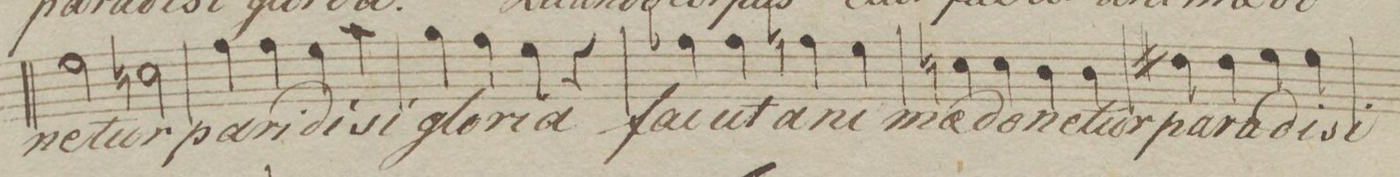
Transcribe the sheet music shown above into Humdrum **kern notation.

**kern	**text	**dynam
*I"Tenor.	*	*
*clefC4	*	*
*k[b-]	*	*
*met(c)	*	*
*M4/4	*	*
*2\right	*	*
2d\	-ne-	.
2Bn\	-tur	.
=17	=17	=17
4e\	pa-	.
4e\	-ra-	.
4d\	-di-	.
4g\	-si	.
=18	=18	=18
4f\	glo-	.
4e\	-ri-	.
4d\	-a	.
4r	.	.
=19	=19	=19
4e-X\	fac	.
4e-\	ut	.
4en\	a-	.
4d\	-ni-	.
=20	=20	=20
4Bn\	-mae	.
4B\	do-	.
4A\	-ne-	.
4A\	-tur	.
=21	=21	=21
4c#X\	pa-	.
4c#\	-ra-	.
4d\	-di-	.
4d\	-si	.
=22	=22	=22
*-	*-	*-
